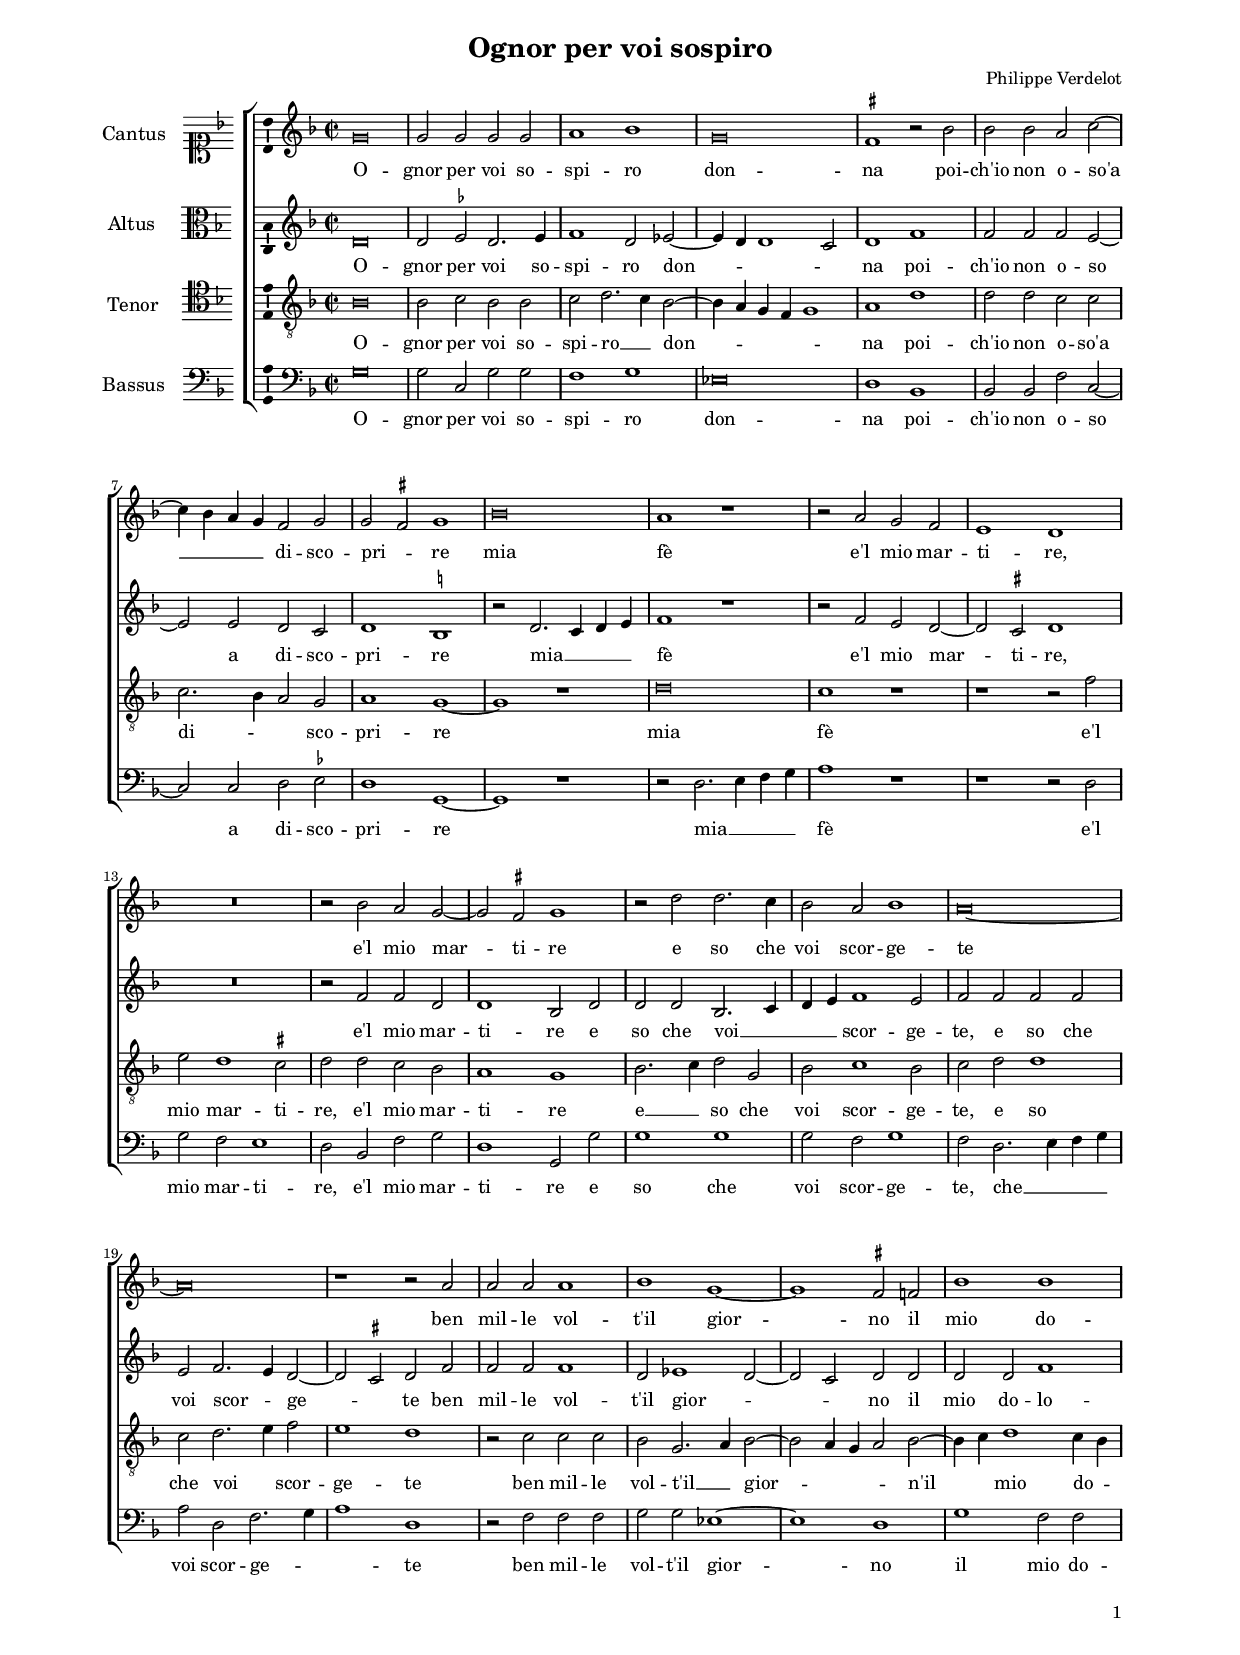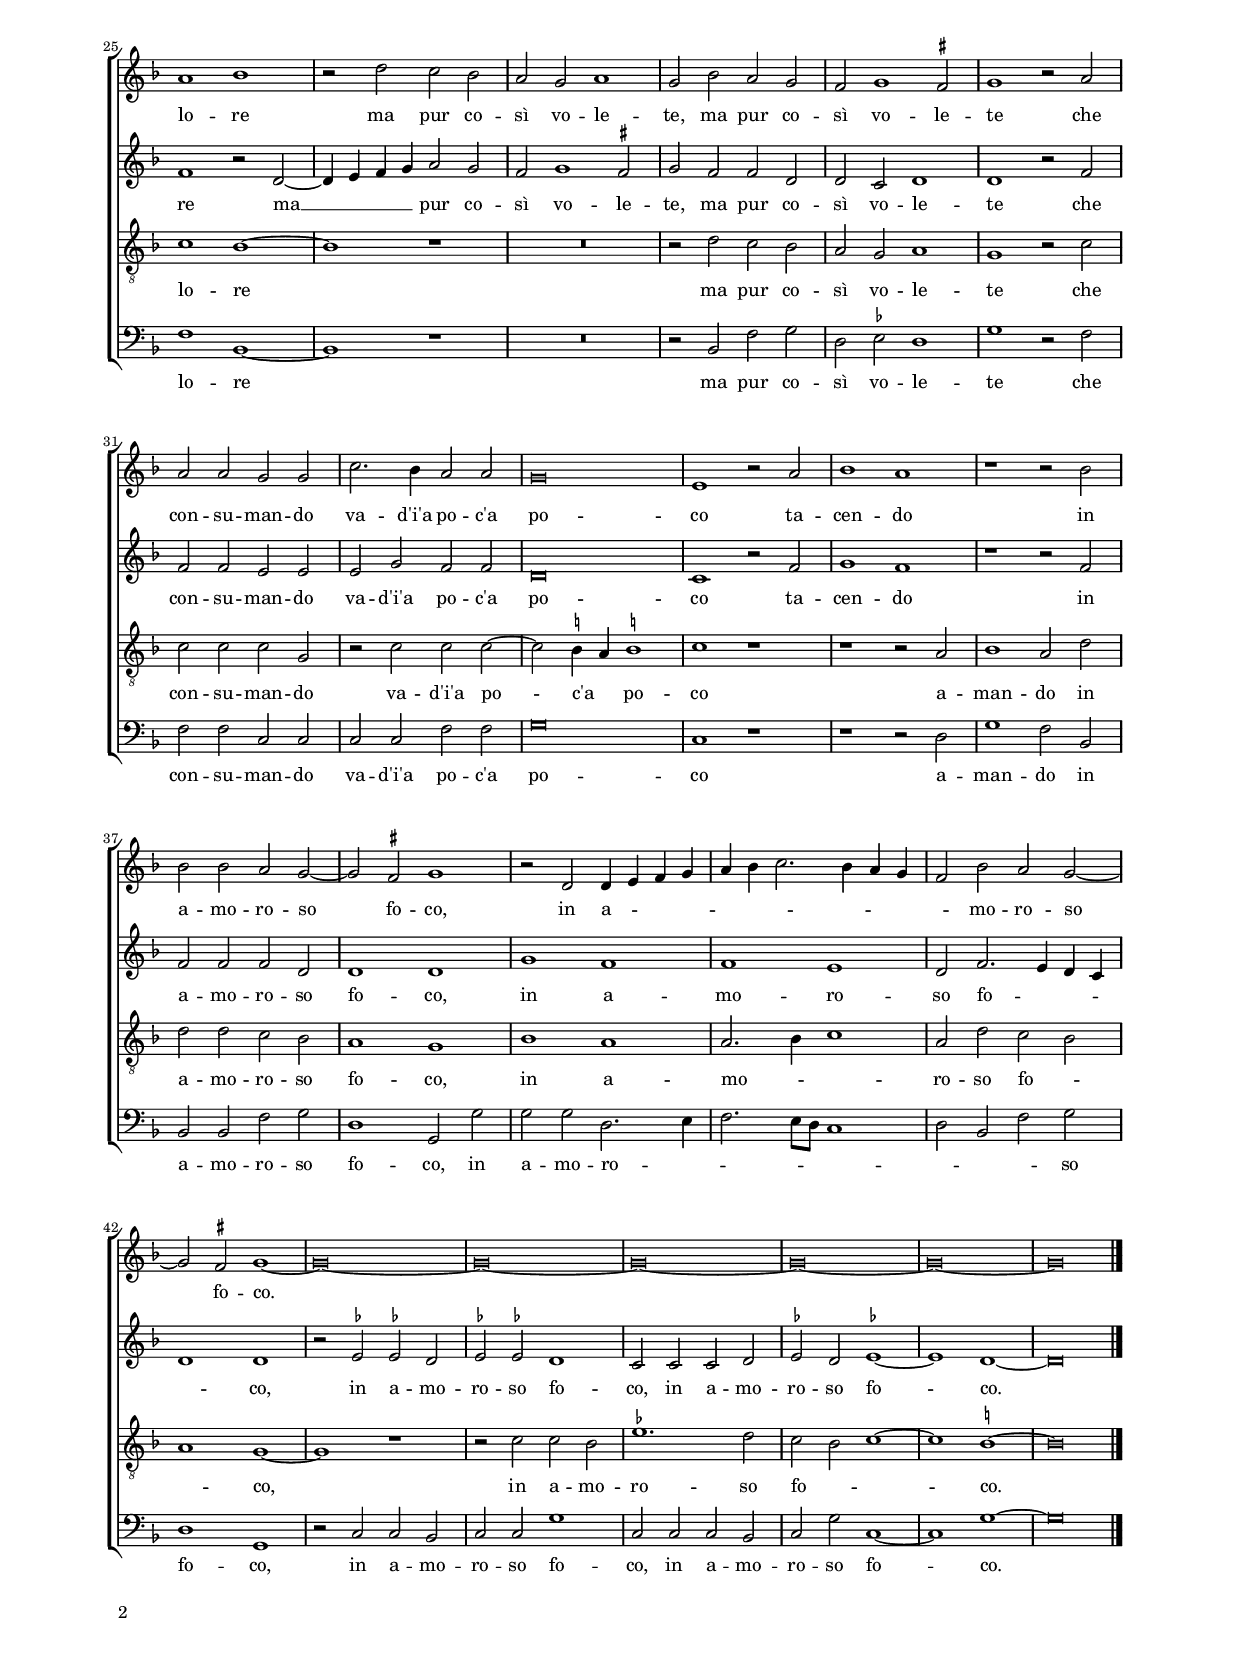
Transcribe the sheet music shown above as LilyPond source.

\header
{
  title="Ognor per voi sospiro"
  composer="Philippe Verdelot"
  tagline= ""
}

\version "2.22.0"
\include "deutsch.ly"
#(set-global-staff-size 15)
% #(set-default-paper-size "letter")
#(ly:set-option 'point-and-click #f)

	
global = {
	\key f \major
	\time 2/2 \set Score.measureLength = #(ly:make-moment 2/1)
    \skip 1*2*48 \bar "|."
	}

	ficta = { \once \set suggestAccidentals = ##t }
	
	forget = #(define-music-function (music) (ly:music?) #{
		\accidentalStyle forget
		$music
		\accidentalStyle default
		#})
	

\paper
	{
	top-margin = 1.7 \cm
	bottom-margin = 1.1 \cm
	left-margin = 2 \cm
	right-margin = 2 \cm
	ragged-bottom = ##f
	ragged-last-bottom = ##f
	print-page-number = ##f
	system-system-spacing = #'((basic-distance . 17) (minimum-distance . 12) (padding . 4) (strechability . 150))
    system-system-spacing = #'((basic-distance . 17) (minimum-distance . 14) (padding . 6) (strechability . 150))
        oddFooterMarkup=\markup   \fill-line { "" \fromproperty #'page:page-number-string }
        evenFooterMarkup=\markup  \fill-line { \fromproperty #'page:page-number-string "" }
        last-bottom-spacing = #'((basic-distance . 11) (minimum-distance . 7) (padding . 4))
	systems-per-page = 4
%	min-systems-per-page = 3
	}


incipitcantus = \markup { \score {
	{
	\set Staff.instrumentName = \markup { \fontsize #1 "Cantus" }
	\key f \major
	\clef soprano
	s4 \bar ""
	}
	\layout  {
	raggedright = ##t
	indent = 1.6 \cm
	line-width = 2.2\cm
	\context { \Staff \remove Time_signature_engraver }
	\override Staff.Clef.Y-extent = #'(0 . 0)
	}} \hspace #1 }
	
      
incipitaltus = \markup { \score {
	{
	\set Staff.instrumentName = \markup { \fontsize #1 "Altus" }
	\key f \major
	\clef alto
	s4 \bar ""
	}
	\layout  {
	raggedright = ##t
	indent = 1.6 \cm
	line-width = 2.2\cm
	\context { \Staff \remove Time_signature_engraver }
	\override Staff.Clef.Y-extent = #'(0 . 0)
	}} \hspace #1 }


incipittenor = \markup { \score {
	{
	\set Staff.instrumentName = \markup { \fontsize #1 "Tenor" }
	\key f \major
	\clef tenor
	s4 \bar ""
	}
	\layout  {
	raggedright = ##t
	indent = 1.6 \cm
	line-width = 2.2\cm
	\context { \Staff \remove Time_signature_engraver }
	\override Staff.Clef.Y-extent = #'(0 . 0)
	}} \hspace #1 }


incipitbassus = \markup { \score {
	{
	\set Staff.instrumentName = \markup { \fontsize #1 "Bassus" }
	\key f \major
	\clef bass
	s4 \bar ""
	}
	\layout  {
	raggedright = ##t
	indent = 1.6 \cm
	line-width = 2.2\cm
	\context { \Staff \remove Time_signature_engraver }
	\override Staff.Clef.Y-extent = #'(0 . 0)
	}} \hspace #1 }


cantus =  \relative c''
	{
	g\breve
	g2 g g g
	a1 b
	g\breve
%5
	\ficta fis1 r2 b |
	b2 b a c~
	c4 b a g f2 g
	g2 \ficta fis g1
	b\breve
%10
	a1 r |
	r2 a g f
	e1 d
	R\breve
	r2 b' a g~
%15
	g2 \ficta fis g1 |
	r2 d' d2. c4
	b2 a b1
	a\breve~
	a\breve
%20
	r1 r2 a |
	a2 a a1
	b1 g~
	g1 \ficta fis2 f
	b1 b
%25
	a1 b |
	r2 d c b
	a2 g a1
	g2 b a g
	f2 g1 \ficta fis2
%30
	g1 r2 a |
	a2 a g g
	c2. b4 a2 a
	g\breve
	e1 r2 a
%35
	b1 a |
	r1 r2 b
	b2 b a g~
	g2 \ficta fis g1
	r2 d d4 e f g
%40
	a4 b c2. b4 a g |
	f2 b a g~
	g2 \ficta fis g1~
	g\breve~
	g\breve~
%45
	g\breve~
	g\breve~
	g\breve~
	g\breve |
	}


altus =  \relative c'
    {
	d\breve
	d2 \ficta es d2. \forget e4
	f1 d2 es~
	es4 d d1 c2
%5
	d1 f |
	f2 f f e~
	e2 e d c
	d1 \ficta h
	r2 d2. c4 d e
%10
	f1 r |
	r2 f e d~
	d2 \ficta cis d1
	R\breve
	r2 f f d
%15
	d1 b2 d |
	d2 d b2. c4
	d4 e f1 e2
	f2 f f f
	e2 f2. e4 d2~
%20
	d2 \ficta cis d f |
	f2 f f1
	d2 es1 d2~
	d2 c d d
	d2 d f1
%25
	f1 r2 d~ |
	d4 e f g a2 g
	f2 g1 \ficta fis2
	g2 f f d
	d2 c d1
%30
	d1 r2 f |
	f2 f e e
	e2 g f f
	d\breve
	c1 r2 f
%35
	g1 f |
	r1 r2 f
	f2 f f d
	d1 d
	g1 f
%40
	f1 e |
	d2 f2. e4 d c
	d1 d
	r2 \ficta es \ficta es! d
	\ficta es2 \ficta es! d1
%45
	c2 c c d |
	\ficta es2 d \ficta es!1~
	\ficta es1 d~
	d\breve |
	}


tenor =  \relative c'
	{
	b\breve
	b2 c b b
	c2 d2. c4 b2~
	b4 a g f g1
%5
	a1 d |
	d2 d c c
	c2. b4 a2 g
	a1 g~
	g1 r
%10
	d'\breve |
	c1 r
	r1 r2 f
	e2 d1 \ficta cis2
	d2 d c b
%15
	a1 g |
	b2. c4 d2 g,
	b2 c1 b2
	c2 d d1
	c2 d2. e4 f2
%20
	e1 d |
	r2 c c c
	b2 g2. a4 b2~
	b2 a4 g a2 b~
	b4 c d1 c4 b
%25
	c1 b~ |
	b1 r
	R\breve
	r2 d c b
	a2 g a1
%30
	g1 r2 c |
	c2 c c g
	r2 c c c~
	c2 \ficta h4 a \ficta h!1
	c1 r
%35
	r1 r2 a |
	b1 a2 d
	d2 d c b
	a1 g
	b1 a
%40
	a2. b4 c1 |
	a2 d c b
	a1 g~
	g1 r
	r2 c c b
%45
	\ficta es1. d2 |
	c2 b c1~
	c1 \ficta h~
	h\breve |
	}


bassus  =  \relative c
	{
	g'\breve
	g2 c, g' g
	f1 g
	es\breve
%5
	d1 b |
	b2 b f' c~
	c2 c d \ficta es
	d1 g,~
	g1 r
%10
	r2 d'2. e4 f g |
	a1 r
	r1 r2 d,
	g2 f e1
	d2 b f' g
%15
	d1 g,2 g' |
	g1 g
	g2 f g1
	f2 d2. e4 f g
	a2 d, f2. g4
%20
	a1 d, |
	r2 f f f
	g2 g es1~
	es1 d
	g1 f2 f
%25
	f1 b,~ |
	b1 r
	R\breve
	r2 b f' g
	d2 \ficta es d1
%30
	g1 r2 f |
	f2 f c c
	c2 c f f
	g\breve
	c,1 r
%35
	r1 r2 d |
	g1 f2 b,
	b2 b f' g
	d1 g,2 g'
	g2 g d2. e4
%40
	f2. e8 d c1 |
	d2 b f' g
	d1 g,
	r2 c c b
	c2 c g'1
%45
	c,2 c c b |
	c2 g' c,1~
	c1 g'~
	g\breve |
	}

lyricscantus = \lyricmode {
	O -- gnor per voi so -- spi -- ro don -- na
	poi -- ch'io non o -- so'a __ _ _ _ di -- sco -- pri -- _ re
	mia fè e'l mio mar -- ti -- re,
	e'l mio mar -- ti -- re
	e so che voi scor -- ge -- te
	ben mil -- le vol -- t'il gior -- no il mio do -- lo -- re
	ma pur co -- sì vo -- le -- te,
	ma pur co -- sì vo -- le -- te
	che con -- su -- man -- do va -- d'i'a po -- c'a po -- co
	ta -- cen -- do in a -- mo -- ro -- so fo -- co,
	in a -- _ _ _ _ _ _ _ _ _ _ mo -- ro -- so fo -- co.
	}


lyricsaltus = \lyricmode {
	O -- gnor per voi so -- spi -- ro don -- _ _ _ na
	poi -- ch'io non o -- so a di -- sco -- pri -- re
	mia __ _ _ _ fè e'l mio mar -- ti -- re,
	e'l mio mar -- ti -- re
	e so che voi __ _ _ _ scor -- ge -- te,
	e so che voi scor -- _ ge -- _ te
	ben mil -- le vol -- t'il gior -- _ _ no il mio do -- lo -- re
	ma __ _ _ _ pur co -- sì vo -- le -- te,
	ma pur co -- sì vo -- le -- te
	che con -- su -- man -- do va -- d'i'a po -- c'a po -- co
	ta -- cen -- do in a -- mo -- ro -- so fo -- co,
	in a -- mo -- ro -- so fo -- _ _ _ _ co,
	in a -- mo -- ro -- so fo -- co,
	in a -- mo -- ro -- so fo -- co.
	}


lyricstenor = \lyricmode {
	O -- gnor per voi so -- spi -- ro __ _ don -- _ _ _ _ na
	poi -- ch'io non o -- so'a di -- _ _ sco -- pri -- re
	mia fè e'l mio mar -- ti -- re,
	e'l mio mar -- ti -- re
	e __ _ so che voi scor -- ge -- te,
	e so che voi _ scor -- ge -- te
	ben mil -- le vol -- t'il __ _ gior -- _ _ _ n'il _ mio do -- _ lo -- re
	ma pur co -- sì vo -- le -- te
	che con -- su -- man -- do va -- d'i'a po -- c'a _ po -- co
	a -- man -- do in a -- mo -- ro -- so fo -- co,
	in a -- mo -- _ _ ro -- so fo -- _ _ co,
	in a -- mo -- ro -- so fo -- _ _ co.
	}


lyricsbassus = \lyricmode {
	O -- gnor per voi so -- spi -- ro don -- na
	poi -- ch'io non o -- so a di -- sco -- pri -- re
	mia __ _ _ _ fè e'l mio mar -- ti -- re,
	e'l mio mar -- ti -- re
	e so che voi scor -- ge -- te,
	che __ _ _ _ voi scor -- ge -- _ _ te
	ben mil -- le vol -- t'il gior -- no il mio do -- lo -- re
	ma pur co -- sì vo -- le -- te
	che con -- su -- man -- do va -- d'i'a po -- c'a po -- co
	a -- man -- do in a -- mo -- ro -- so fo -- co,
	in a -- mo -- ro -- _ _ _ _ _ _ _ _ so fo -- co,
	in a -- mo -- ro -- so fo -- co,
	in a -- mo -- ro -- so fo -- co.
	}


\score
{  
	% \transpose {
	\new ChoirStaff \with { \override StaffGrouper.staff-staff-spacing.basic-distance = #12 }
	<<

	\new Staff << \global
	\new Voice="v1" {
		\set Staff.instrumentName=\incipitcantus
		\set Staff.midiInstrument = "reed organ"
		\clef violin
		\cantus }
	\new Lyrics \lyricsto "v1" {\lyricscantus }
	>>


	\new Staff << \global
	\new Voice="v2" {
		\set Staff.instrumentName=\incipitaltus
		\set Staff.midiInstrument = "reed organ"
		\clef violin 
		\altus}
	\new Lyrics \lyricsto "v2" {\lyricsaltus }
	>>


	\new Staff << \global
	\new Voice="v3" {
		\set Staff.instrumentName=\incipittenor
		\set Staff.midiInstrument = "reed organ"
		\clef "G_8"
		\tenor }
	\new Lyrics \lyricsto "v3" {\lyricstenor }
	>>


	\new Staff << \global
	\new Voice="v4" {
		\set Staff.instrumentName=\incipitbassus
		\set Staff.midiInstrument = "reed organ"
		\clef "bass" 
		\bassus }
	\new Lyrics \lyricsto "v4" {\lyricsbassus}
	>>

	>>
	% } % transpose

	\layout
	{
	indent = 2.3 \cm
	\context { \Lyrics \override VerticalAxisGroup.nonstaff-relatedstaff-spacing.padding = #1.4 }
	\context { \Staff \override TimeSignature.break-visibility = #end-of-line-invisible }
%	\context { \Staff \override InstrumentName.X-offset = #'-25 }
	\context { \Voice \override Slur.transparent = ##t }
	\context { \Staff \consists "Ambitus_engraver" }
	\context { \Voice \override NoteHead.style = #'baroque }
	}

\midi
	{
    	\tempo 2 = 90
	}
	
}


% EOF
